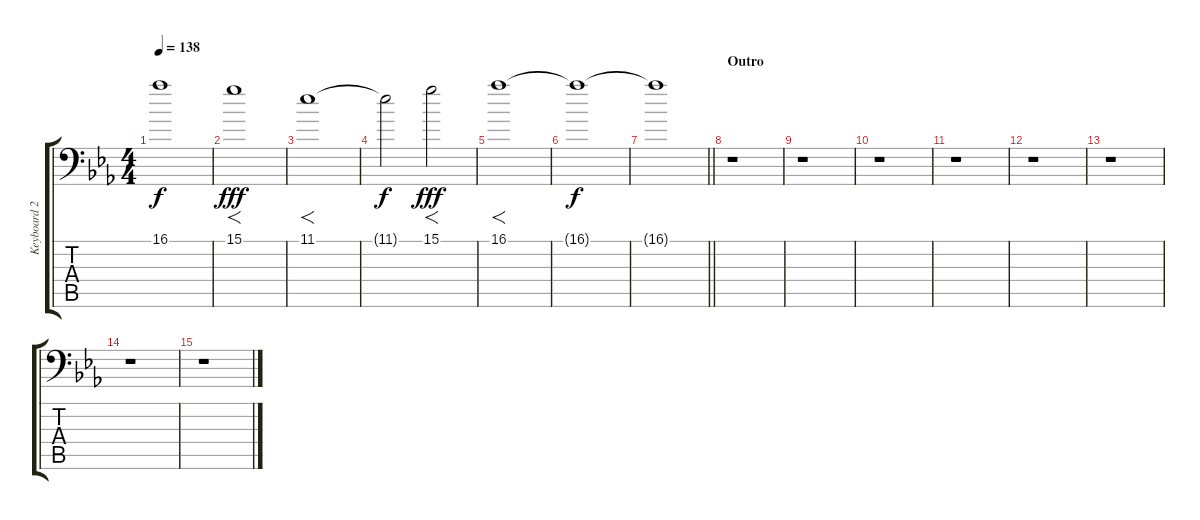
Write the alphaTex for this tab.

\track ("Keyboard 2" "Keyboard 2") {instrument trombone}
\staff {score tabs}
\tuning (E4 B3 G3 D3 A2 E2) {hide}
\ts (4 4)
\tempo 138
\clef f4
\ks eb
16.1{t}.1{dy f} |
15.1.1{f dy fff} |
11.1.1{f} |
11.1{t}.2{dy f} 15.1.2{f dy fff} |
16.1.1{f} |
16.1{t}.1{dy f} |
\barLineRight lightlight
16.1{t}.1 |
\section ("" "Outro")
r.1 |
r.1 |
r.1 |
r.1 |
r.1 |
r.1 |
r.1 |
r.1
